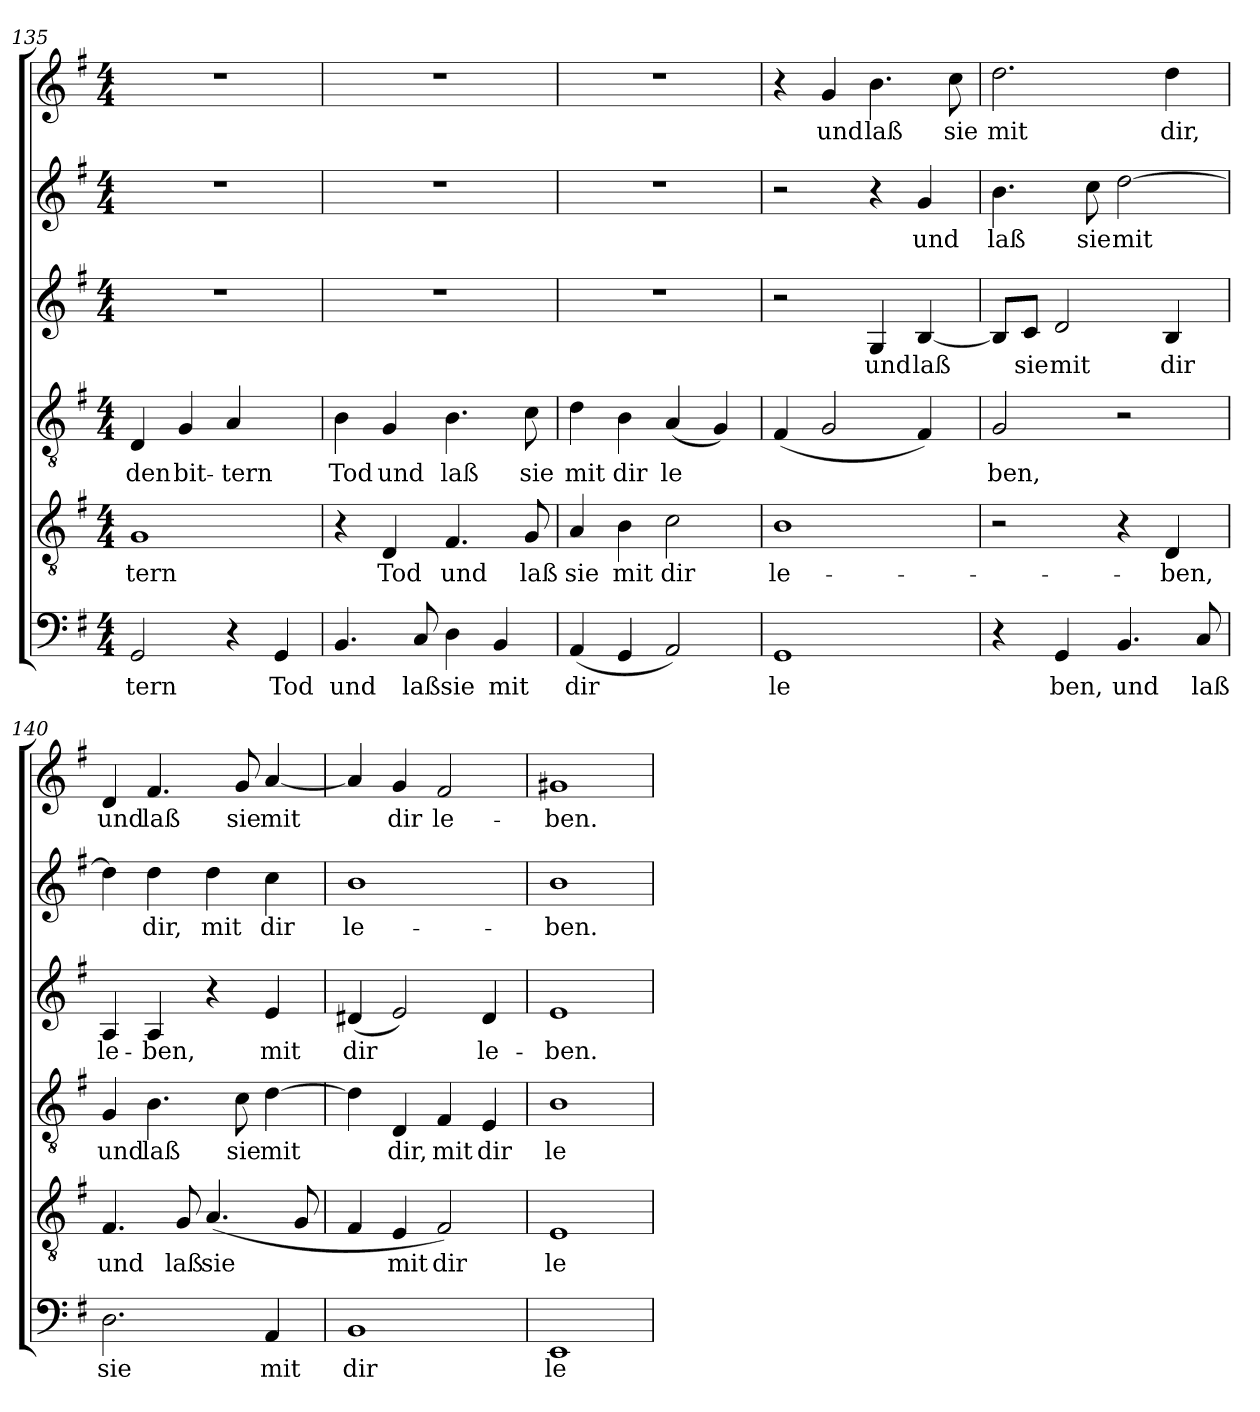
**kern	**text	**kern	**text	**kern	**text	**kern	**text	**kern	**text	**kern	**text
*part6	*part6	*part5	*part5	*part4	*part4	*part3	*part3	*part2	*part2	*part1	*part1
*staff6	*staff6	*staff5	*staff5	*staff4	*staff4	*staff3	*staff3	*staff2	*staff2	*staff1	*staff1
*clefF4	*	*clefGv2	*	*clefGv2	*	*clefG2	*	*clefG2	*	*clefG2	*
*k[f#]	*	*k[f#]	*	*k[f#]	*	*k[f#]	*	*k[f#]	*	*k[f#]	*
*G:	*	*G:	*	*G:	*	*G:	*	*G:	*	*G:	*
*M4/4	*	*M4/4	*	*M4/4	*	*M4/4	*	*M4/4	*	*M4/4	*
=135	=135	=135	=135	=135	=135	=135	=135	=135	=135	=135	=135
!	!LO:LY:b	!	!LO:LY:b	!	!LO:LY:b	!	!	!	!	!	!
2GG/	-tern	1G	-tern	4D/	den	1r	.	1r	.	1r	.
!	!	!	!	!	!LO:LY:b	!	!	!	!	!	!
.	.	.	.	4G/	bit-	.	.	.	.	.	.
!	!	!	!	!	!LO:LY:b	!	!	!	!	!	!
4r	.	.	.	4A/	-tern	.	.	.	.	.	.
!	!LO:LY:b	!	!	!	!	!	!	!	!	!	!
4GG/	Tod	.	.	4ryy	.	.	.	.	.	.	.
=136	=136	=136	=136	=136	=136	=136	=136	=136	=136	=136	=136
!	!LO:LY:b	!	!	!	!LO:LY:b	!	!	!	!	!	!
4.BB/	und	4r	.	4B\	Tod	1r	.	1r	.	1r	.
!	!	!	!LO:LY:b	!	!LO:LY:b	!	!	!	!	!	!
.	.	4D/	Tod	4G/	und	.	.	.	.	.	.
!	!LO:LY:b	!	!	!	!	!	!	!	!	!	!
8C/	laß	.	.	.	.	.	.	.	.	.	.
!	!LO:LY:b	!	!LO:LY:b	!	!LO:LY:b	!	!	!	!	!	!
4D\	sie	4.F#/	und	4.B\	laß	.	.	.	.	.	.
!	!LO:LY:b	!	!	!	!	!	!	!	!	!	!
4BB/	mit	.	.	.	.	.	.	.	.	.	.
!	!	!	!LO:LY:b	!	!LO:LY:b	!	!	!	!	!	!
.	.	8G/	laß	8c\	sie	.	.	.	.	.	.
!!LO:PB:g=z
=137	=137	=137	=137	=137	=137	=137	=137	=137	=137	=137	=137
!	!LO:LY:b	!	!LO:LY:b	!	!LO:LY:b	!	!	!	!	!	!
(<4AA/	dir	4A/	sie	4d\	mit	1r	.	1r	.	1r	.
!	!	!	!LO:LY:b	!	!LO:LY:b	!	!	!	!	!	!
4GG/	.	4B\	mit	4B\	dir	.	.	.	.	.	.
!	!	!	!LO:LY:b	!	!LO:LY:b	!	!	!	!	!	!
2AA/)	.	2c\	dir	(<4A/	le	.	.	.	.	.	.
.	.	.	.	4G/)	.	.	.	.	.	.	.
=138	=138	=138	=138	=138	=138	=138	=138	=138	=138	=138	=138
!	!LO:LY:b	!	!LO:LY:b	!	!	!	!	!	!	!	!
1GG	le	1B	le-	(<4F#/	.	2r	.	2r	.	4r	.
!	!	!	!	!	!	!	!	!	!	!	!LO:LY:b
.	.	.	.	2G/	.	.	.	.	.	4g/	und
!	!	!	!	!	!	!	!LO:LY:b	!	!	!	!LO:LY:b
.	.	.	.	.	.	4G/	und	4r	.	4.b\	laß
!	!	!	!	!	!	!	!LO:LY:b	!	!LO:LY:b	!	!
.	.	.	.	4F#/)	.	[4B/	laß	4g/	und	.	.
!	!	!	!	!	!	!	!	!	!	!	!LO:LY:b
.	.	.	.	.	.	.	.	.	.	8cc\	sie
=139	=139	=139	=139	=139	=139	=139	=139	=139	=139	=139	=139
!	!	!	!	!	!LO:LY:b	!	!	!	!LO:LY:b	!	!LO:LY:b
4r	.	2r	.	2G/	ben,	8B/L]	.	4.b\	laß	2.dd\	mit
!	!	!	!	!	!	!	!LO:LY:b	!	!	!	!
.	.	.	.	.	.	8c/J	sie	.	.	.	.
!	!LO:LY:b	!	!	!	!	!	!LO:LY:b	!	!	!	!
4GG/	ben,	.	.	.	.	2d/	mit	.	.	.	.
!	!	!	!	!	!	!	!	!	!LO:LY:b	!	!
.	.	.	.	.	.	.	.	8cc\	sie	.	.
!	!LO:LY:b	!	!	!	!	!	!	!	!LO:LY:b	!	!
4.BB/	und	4r	.	2r	.	.	.	[2dd\	mit	.	.
!	!	!	!LO:LY:b	!	!	!	!LO:LY:b	!	!	!	!LO:LY:b
.	.	4D/	-ben,	.	.	4B/	dir	.	.	4dd\	dir,
!	!LO:LY:b	!	!	!	!	!	!	!	!	!	!
8C/	laß	.	.	.	.	.	.	.	.	.	.
=140	=140	=140	=140	=140	=140	=140	=140	=140	=140	=140	=140
!	!LO:LY:b	!	!LO:LY:b	!	!LO:LY:b	!	!LO:LY:b	!	!	!	!LO:LY:b
2.D\	sie	4.F#/	und	4G/	und	4A/	le-	4dd\]	.	4d/	und
!	!	!	!	!	!LO:LY:b	!	!LO:LY:b	!	!LO:LY:b	!	!LO:LY:b
.	.	.	.	4.B\	laß	4A/	-ben,	4dd\	dir,	4.f#/	laß
!	!	!	!LO:LY:b	!	!	!	!	!	!	!	!
.	.	8G/	laß	.	.	.	.	.	.	.	.
!	!	!	!LO:LY:b	!	!	!	!	!	!LO:LY:b	!	!
.	.	(<4.A/	sie	.	.	4r	.	4dd\	mit	.	.
!	!	!	!	!	!LO:LY:b	!	!	!	!	!	!LO:LY:b
.	.	.	.	8c\	sie	.	.	.	.	8g/	sie
!	!LO:LY:b	!	!	!	!LO:LY:b	!	!LO:LY:b	!	!LO:LY:b	!	!LO:LY:b
4AA/	mit	.	.	[4d\	mit	4e/	mit	4cc\	dir	[4a/	mit
.	.	8G/	.	.	.	.	.	.	.	.	.
=141	=141	=141	=141	=141	=141	=141	=141	=141	=141	=141	=141
!	!LO:LY:b	!	!	!	!	!	!LO:LY:b	!	!LO:LY:b	!	!
1BB	dir	4F#/	.	4d\]	.	(<4d#X/	dir	1b	le-	4a/]	.
!	!	!	!LO:LY:b	!	!LO:LY:b	!	!	!	!	!	!LO:LY:b
.	.	4E/	mit	4D/	dir,	2e/)	.	.	.	4g/	dir
!	!	!	!LO:LY:b	!	!LO:LY:b	!	!	!	!	!	!LO:LY:b
.	.	2F#/)	dir	4F#/	mit	.	.	.	.	2f#/	le-
!	!	!	!	!	!LO:LY:b	!	!LO:LY:b	!	!	!	!
.	.	.	.	4E/	dir	4d#/	le-	.	.	.	.
=142	=142	=142	=142	=142	=142	=142	=142	=142	=142	=142	=142
!	!LO:LY:b	!	!LO:LY:b	!	!LO:LY:b	!	!LO:LY:b	!	!LO:LY:b	!	!LO:LY:b
1EE	le-	1E	le-	1B	le-	1e	-ben.	1b	-ben.	1g#X	-ben.
=	=	=	=	=	=	=	=	=	=	=	=
*-	*-	*-	*-	*-	*-	*-	*-	*-	*-	*-	*-
